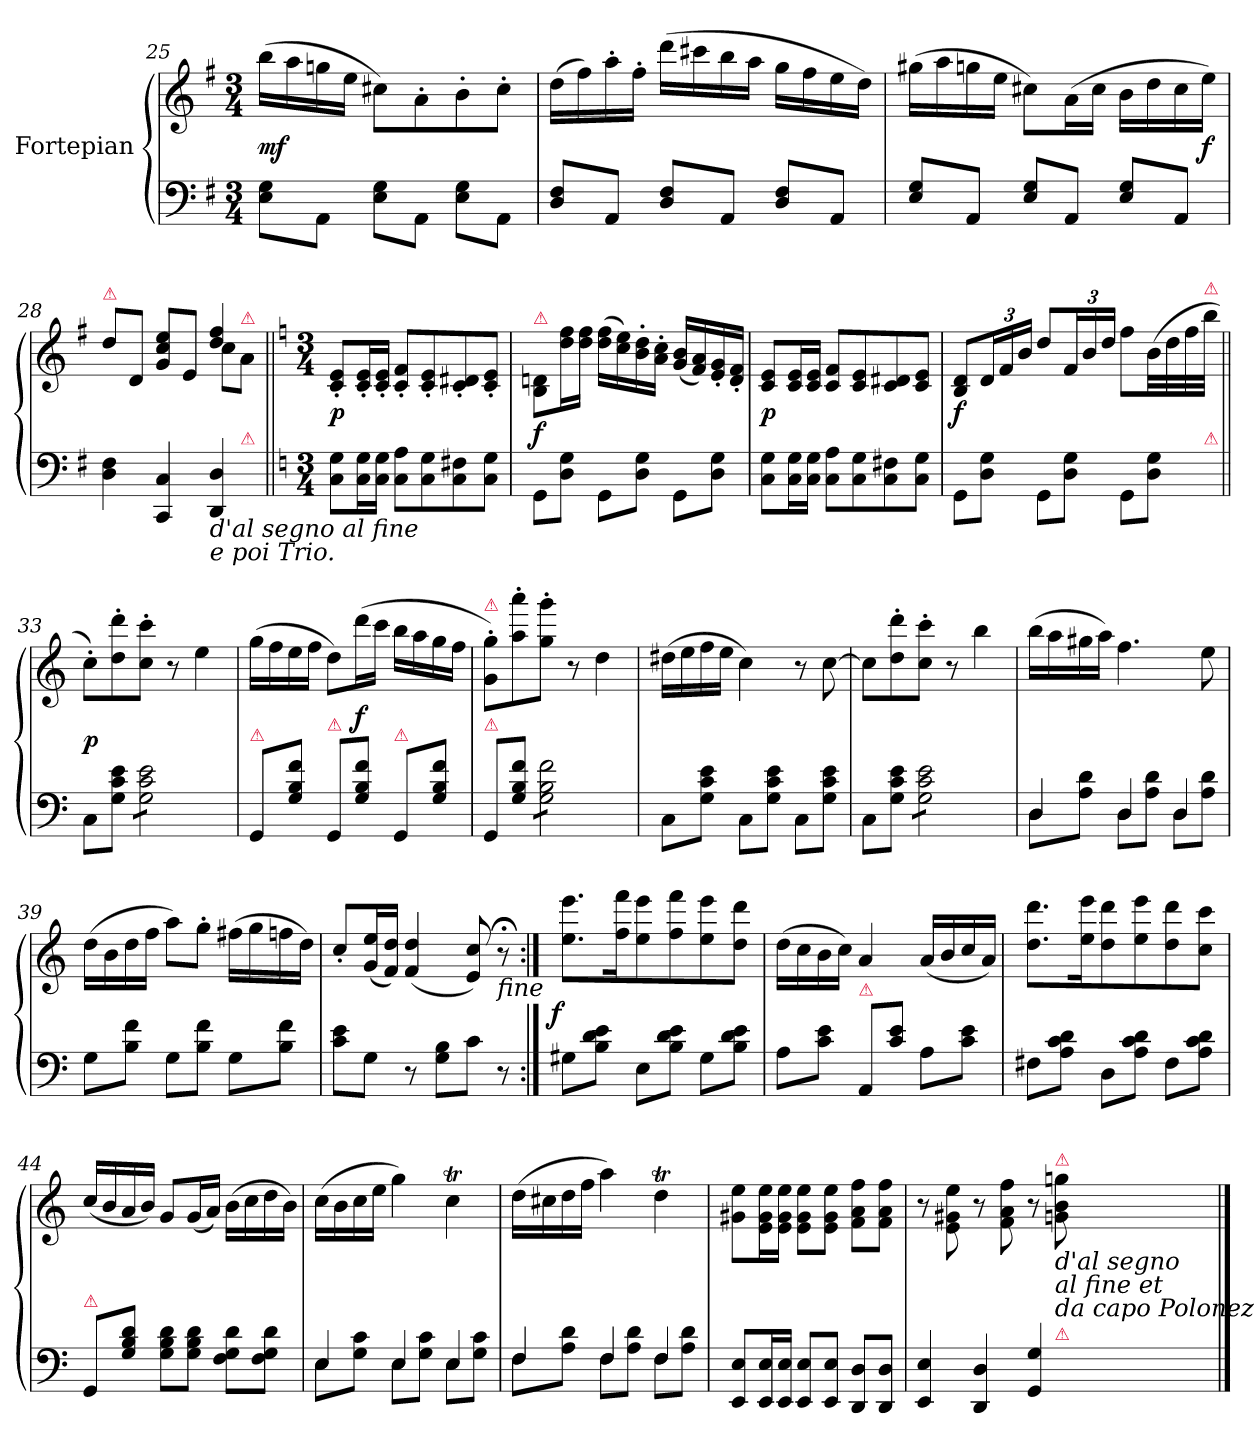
**kern	**kern	**dynam
*part1	*part1	*part1
*staff2	*staff1	*staff1/2
*I"Fortepian	*	*
*clefF4	*clefG2	*
*k[f#]	*k[f#]	*
*M3/4	*M3/4	*
=25	=25	=25
8E\ 8G\L	(16bb\LL	mf
.	16aa\	.
8AA\J	16ggn\	.
.	16ee\JJ	.
8E\ 8G\L	8cc#X\L)	.
8AA\J	8a'\	.
8E\ 8G\L	8b'\	.
8AA\J	8cc#'\J	.
=26	=26	=26
8D/ 8F#/L	(16dd\LL	.
.	16ff#\)	.
8AA/J	16aa'\	.
.	16ff#'\JJ	.
8D/ 8F#/L	(16ddd\LL	.
.	16ccc#X\	.
8AA/J	16bb\	.
.	16aa\JJ	.
8D/ 8F#/L	16gg\LL	.
.	16ff#\	.
8AA/J	16ee\	.
.	16dd\JJ)	.
=27	=27	=27
8E/ 8G/L	(16gg#X\LL	.
.	16aa\	.
8AA/J	16ggn\	.
.	16ee\JJ	.
8E/ 8G/L	8cc#X\L)	.
8AA/J	(16a\L	.
.	16cc#\JJ	.
8E/ 8G/L	16b\LL	.
.	16dd\	.
8AA/J	16cc#\	.
.	16ee\JJ)	f
=28	=28	=28
*	*^	*
!	!LO:TX:a:color=crimson:t=⚠	!	!
*^	*	*	*
4D\ 4F#\	2ryy	8dd\L	4ryy	.
.	.	8d/J	.	.
4CC/ 4C/	.	8g/ 8cc/ 8ee/L	4ryy	.
.	.	8e/J	.	.
!LO:TX:b:i:t=d'al segno al fine\ne poi Trio.	!	!	!	!
4DD/ 4D/	8ryy	4dd/ 4ff#/	8cc\L	.
!	!	!	!LO:TX:a:color=crimson:t=⚠	!
!	!LO:TX:a:color=crimson:t=⚠	!	!	!
.	8ryy	.	8a\J	.
*v	*v	*	*	*
*	*v	*v	*
=29||	=29||	=29||
*k[]	*k[]	*
*M3/4	*M3/4	*
8C\ 8G\L	8c'/ 8e'/L	p
16C\ 16G\L	16c'/ 16e'/L	.
16C\ 16G\JJ	16c'/ 16e'/JJ	.
8C\ 8A\L	8c'/ 8f'/L	.
8C\ 8G\	8c'/ 8e'/	.
8C\ 8F#X\	8c'/ 8d#X'/	.
8C\ 8G\J	8c'/ 8e'/J	.
=30	=30	=30
!	!LO:TX:a:color=crimson:t=⚠	!
8GG\L	8B/ 8dn/L	f
8D\ 8G\J	16dd\ 16ff\L	.
.	16dd\ 16ff\JJ	.
8GG\L	(16dd\ 16ff\LL	.
.	16cc\ 16ee\)	.
8D\ 8G\J	16b'\ 16dd'\	.
.	16a'\ 16cc'\JJ	.
8GG\L	(16g/ 16b/LL	.
.	16f/ 16a/)	.
8D\ 8G\J	16e'>/ 16g'>/	.
.	16d'>/ 16f'>/JJ	.
=31	=31	=31
8C\ 8G\L	8c/ 8e/L	p
16C\ 16G\L	16c/ 16e/L	.
16C\ 16G\JJ	16c/ 16e/JJ	.
8C\ 8A\L	8c/ 8f/L	.
8C\ 8G\	8c/ 8e/	.
8C\ 8F#X\	8c/ 8d#X/	.
8C\ 8G\J	8c/ 8e/J	.
=32	=32	=32
*^	*	*
8GG\L	2ryy	8B/ 8d/L	f
8D\ 8G\J	.	24d/L	.
.	.	24f/	.
.	.	24b/JJ	.
8GG\L	.	8dd/L	.
8D\ 8G\J	.	24f/L	.
.	.	24b/	.
.	.	24dd/JJ	.
8GG\L	8..ryy	8ff\L	.
8D\ 8G\J	.	(32b\LL	.
.	.	32dd\	.
.	.	32ff\	.
!	!	!LO:TX:a:color=crimson:t=⚠	!
!	!LO:TX:a:color=crimson:t=⚠	!	!
.	32ryy	32bb\JJJ	.
*v	*v	*	*
=33||	=33||	=33||
8C\L	8cc'\L)	p
8G\ 8c\ 8e\J	8dd'\ 8ddd'\	.
*tremolo	*	*
8G\ 8c\ 8e\L	8cc'\ 8ccc'\J	.
8G\ 8c\ 8e\	8r	.
8G\ 8c\ 8e\	4ee\	.
8G\ 8c\ 8e\J	.	.
*Xtremolo	*	*
=34	=34	=34
!LO:TX:a:color=crimson:t=⚠	!	!
8GG/L	(16gg\LL	.
.	16ff\	.
8G\ 8B\ 8f\J	16ee\	.
.	16ff\JJ	.
!LO:TX:a:color=crimson:t=⚠	!	!
8GG/L	8dd\L)	.
8G\ 8B\ 8f\J	(16ddd\L	f
.	16ccc\JJ	.
!LO:TX:a:color=crimson:t=⚠	!	!
8GG/L	16bb\LL	.
.	16aa\	.
8G\ 8B\ 8f\J	16gg\	.
.	16ff\JJ	.
=35	=35	=35
!	!LO:TX:a:color=crimson:t=⚠	!
!LO:TX:a:color=crimson:t=⚠	!	!
8GG/L	8g'\ 8gg'\L)	.
8G\ 8B\ 8f\J	8aa'\ 8aaa'\	.
*tremolo	*	*
8G\ 8B\ 8f\L	8gg'\ 8ggg'\J	.
8G\ 8B\ 8f\	8r	.
8G\ 8B\ 8f\	4dd\	.
8G\ 8B\ 8f\J	.	.
*Xtremolo	*	*
=36	=36	=36
8C\L	(16dd#X\LL	.
.	16ee\	.
8G\ 8c\ 8e\J	16ff\	.
.	16ee\JJ	.
8C\L	4cc\)	.
8G\ 8c\ 8e\J	.	.
8C\L	8r	.
8G\ 8c\ 8e\J	[8cc\	.
=37	=37	=37
8C\L	8cc\L]	.
8G\ 8c\ 8e\J	8dd'\ 8ddd'\	.
*tremolo	*	*
8G\ 8c\ 8e\L	8cc'\ 8ccc'\J	.
8G\ 8c\ 8e\	8r	.
8G\ 8c\ 8e\	4bb\	.
8G\ 8c\ 8e\J	.	.
*Xtremolo	*	*
=38	=38	=38
*^	*	*
4D/	8D\L	(16bb\LL	.
.	.	16aa\	.
.	8A\ 8d\J	16gg#X\	.
.	.	16aa\JJ)	.
4D/	8D\L	4.ff\	.
.	8A\ 8d\J	.	.
4D/	8D\L	.	.
.	8A\ 8d\J	8ee\	.
*v	*v	*	*
=39	=39	=39
8G\L	(16dd\LL	.
.	16b\	.
8B\ 8f\J	16dd\	.
.	16ff\JJ	.
8G\L	8aa\L)	.
8B\ 8f\J	8gg'\J	.
8G\L	(16ff#X\LL	.
.	16gg\	.
8B\ 8f\J	16ffn\	.
.	16dd\JJ)	.
=40	=40	=40
8c\ 8e\L	8cc'/L	.
8G\J	(16g/ 16ee/L	.
.	16f/ 16dd/JJ)	.
8r	(4f/ 4dd/	.
8G\ 8B\L	.	.
8c\J	8e/ 8cc/)	.
!	!LO:TX:b:i:t=fine	!
8r	8r;<	.
=41:|!	=41:|!	=41:|!
!	!	!LO:DY:rj
8G#X\L	8.ee\ 8.eee\L	f
8B\ 8d\ 8e\J	.	.
.	16ff\ 16fff\K	.
8E\L	8ee\ 8eee\	.
8B\ 8d\ 8e\J	8ff\ 8fff\	.
8G#\L	8ee\ 8eee\	.
8B\ 8d\ 8e\J	8dd\ 8ddd\J	.
=42	=42	=42
8A\L	(16dd\LL	.
.	16cc\	.
8c\ 8e\J	16b\	.
.	16cc\JJ)	.
!LO:TX:a:color=crimson:t=⚠	!	!
8AA/L	4a/	.
8c\ 8e\J	.	.
8A\L	(16a/LL	.
.	16b/	.
8c\ 8e\J	16cc/	.
.	16a/JJ)	.
=43	=43	=43
8F#X\L	8.dd\ 8.ddd\L	.
8A\ 8c\ 8d\J	.	.
.	16ee\ 16eee\K	.
8D\L	8dd\ 8ddd\	.
8A\ 8c\ 8d\J	8ee\ 8eee\	.
8F#\L	8dd\ 8ddd\	.
8A\ 8c\ 8d\J	8cc\ 8ccc\J	.
=44	=44	=44
!LO:TX:a:color=crimson:t=⚠	!	!
8GG/L	(16cc/LL	.
.	16b/	.
8G\ 8B\ 8d\J	16a/	.
.	16b/JJ)	.
8G\ 8B\ 8d\L	8g/L	.
8G\ 8B\ 8d\J	(16g/L	.
.	16a/JJ)	.
8F\ 8G\ 8d\L	(16b\LL	.
.	16cc\	.
8F\ 8G\ 8d\J	16dd\	.
.	16b\JJ)	.
=45	=45	=45
*^	*	*
4E/	8E\L	(16cc\LL	.
.	.	16b\	.
.	8G\ 8c\J	16cc\	.
.	.	16ee\JJ	.
4E/	8E\L	4gg\)	.
.	8G\ 8c\J	.	.
4E/	8E\L	4ccT\	.
.	8G\ 8c\J	.	.
=46	=46	=46	=46
4F/	8F\L	(16dd\LL	.
.	.	16cc#X\	.
.	8A\ 8d\J	16dd\	.
.	.	16ff\JJ	.
4F/	8F\L	4aa\)	.
.	8A\ 8d\J	.	.
4F/	8F\L	4ddT\	.
.	8A\ 8d\J	.	.
*v	*v	*	*
=47	=47	=47
8EE/ 8E/L	8g#X\ 8ee\L	.
16EE/ 16E/L	16e\ 16g#\ 16ee\L	.
16EE/ 16E/JJ	16e\ 16g#\ 16ee\JJ	.
8EE/ 8E/L	8e\ 8g#\ 8ee\L	.
8EE/ 8E/J	8e\ 8g#\ 8ee\J	.
8DD/ 8D/L	8f\ 8a\ 8ff\L	.
8DD/ 8D/J	8f\ 8a\ 8ff\J	.
=48	=48	=48
*^	*	*
4EE/ 4E/	2ryy	8r	.
.	.	8e\ 8g#X\ 8ee\	.
4DD/ 4D/	.	8r	.
.	.	8f\ 8a\ 8ff\	.
4GG/ 4G/	8ryy	8r	.
!	!	!LO:TX:a:color=crimson:t=⚠	!
!	!	!LO:TX:b:i:t=d'al segno\nal fine et\nda capo Polonez	!
!	!LO:TX:a:color=crimson:t=⚠	!	!
.	8ryy	8gn\ 8b\ 8ggn\	.
*v	*v	*	*
==	==	==
*-	*-	*-
